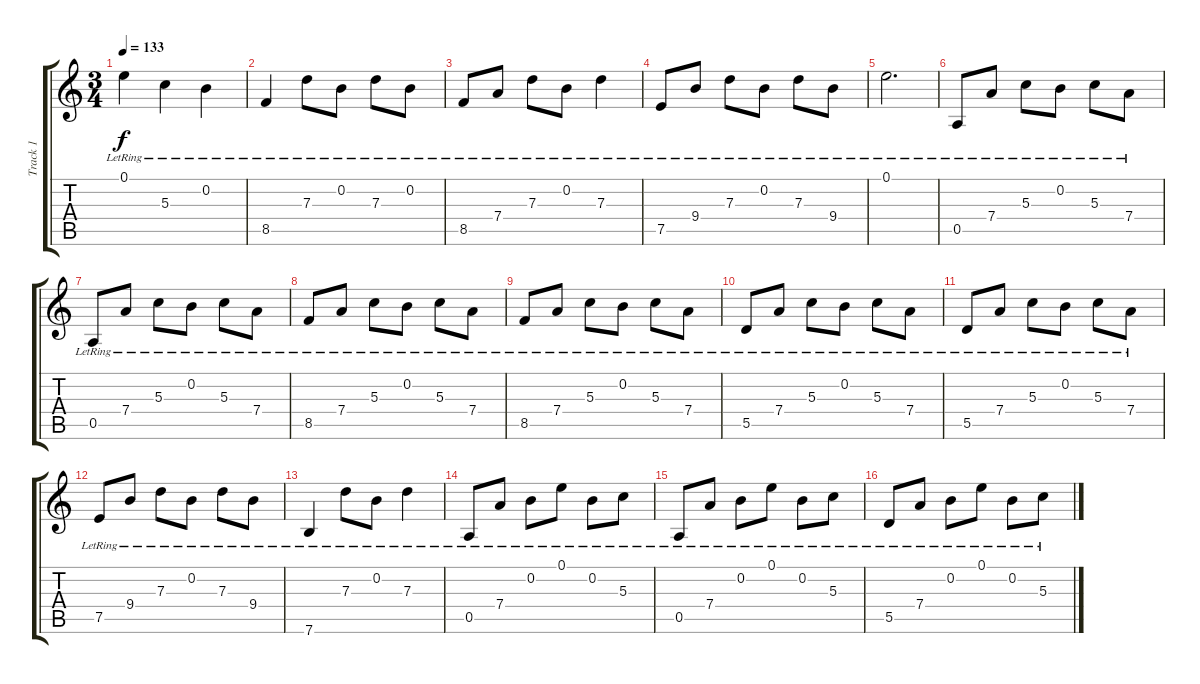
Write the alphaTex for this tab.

\track ("Track 1" "Track 1") {instrument distortionguitar}
\staff {score tabs}
\tuning (E4 B3 G3 D3 A2 E2) {hide}
\ts (3 4)
\tempo 133
\clef g2
\ks c
0.1{lr}.4{dy f} 5.3{lr}.4 0.2{lr}.4 |
8.5{lr}.4 7.3{lr}.8 0.2{lr}.8 7.3{lr}.8 0.2{lr}.8 |
8.5{lr}.8 7.4{lr}.8 7.3{lr}.8 0.2{lr}.8 7.3{lr}.4 |
7.5{lr}.8 9.4{lr}.8 7.3{lr}.8 0.2{lr}.8 7.3{lr}.8 9.4{lr}.8 |
0.1{lr}.2{d} |
0.5{lr}.8 7.4{lr}.8 5.3{lr}.8 0.2{lr}.8 5.3{lr}.8 7.4{lr}.8 |
0.5{lr}.8 7.4{lr}.8 5.3{lr}.8 0.2{lr}.8 5.3{lr}.8 7.4{lr}.8 |
8.5{lr}.8 7.4{lr}.8 5.3{lr}.8 0.2{lr}.8 5.3{lr}.8 7.4{lr}.8 |
8.5{lr}.8 7.4{lr}.8 5.3{lr}.8 0.2{lr}.8 5.3{lr}.8 7.4{lr}.8 |
5.5{lr}.8 7.4{lr}.8 5.3{lr}.8 0.2{lr}.8 5.3{lr}.8 7.4{lr}.8 |
5.5{lr}.8 7.4{lr}.8 5.3{lr}.8 0.2{lr}.8 5.3{lr}.8 7.4{lr}.8 |
7.5{lr}.8 9.4{lr}.8 7.3{lr}.8 0.2{lr}.8 7.3{lr}.8 9.4{lr}.8 |
7.6{lr}.4 7.3{lr}.8 0.2{lr}.8 7.3{lr}.4 |
0.5{lr}.8 7.4{lr}.8 0.2{lr}.8 0.1{lr}.8 0.2{lr}.8 5.3{lr}.8 |
0.5{lr}.8 7.4{lr}.8 0.2{lr}.8 0.1{lr}.8 0.2{lr}.8 5.3{lr}.8 |
5.5{lr}.8 7.4{lr}.8 0.2{lr}.8 0.1{lr}.8 0.2{lr}.8 5.3{lr}.8
